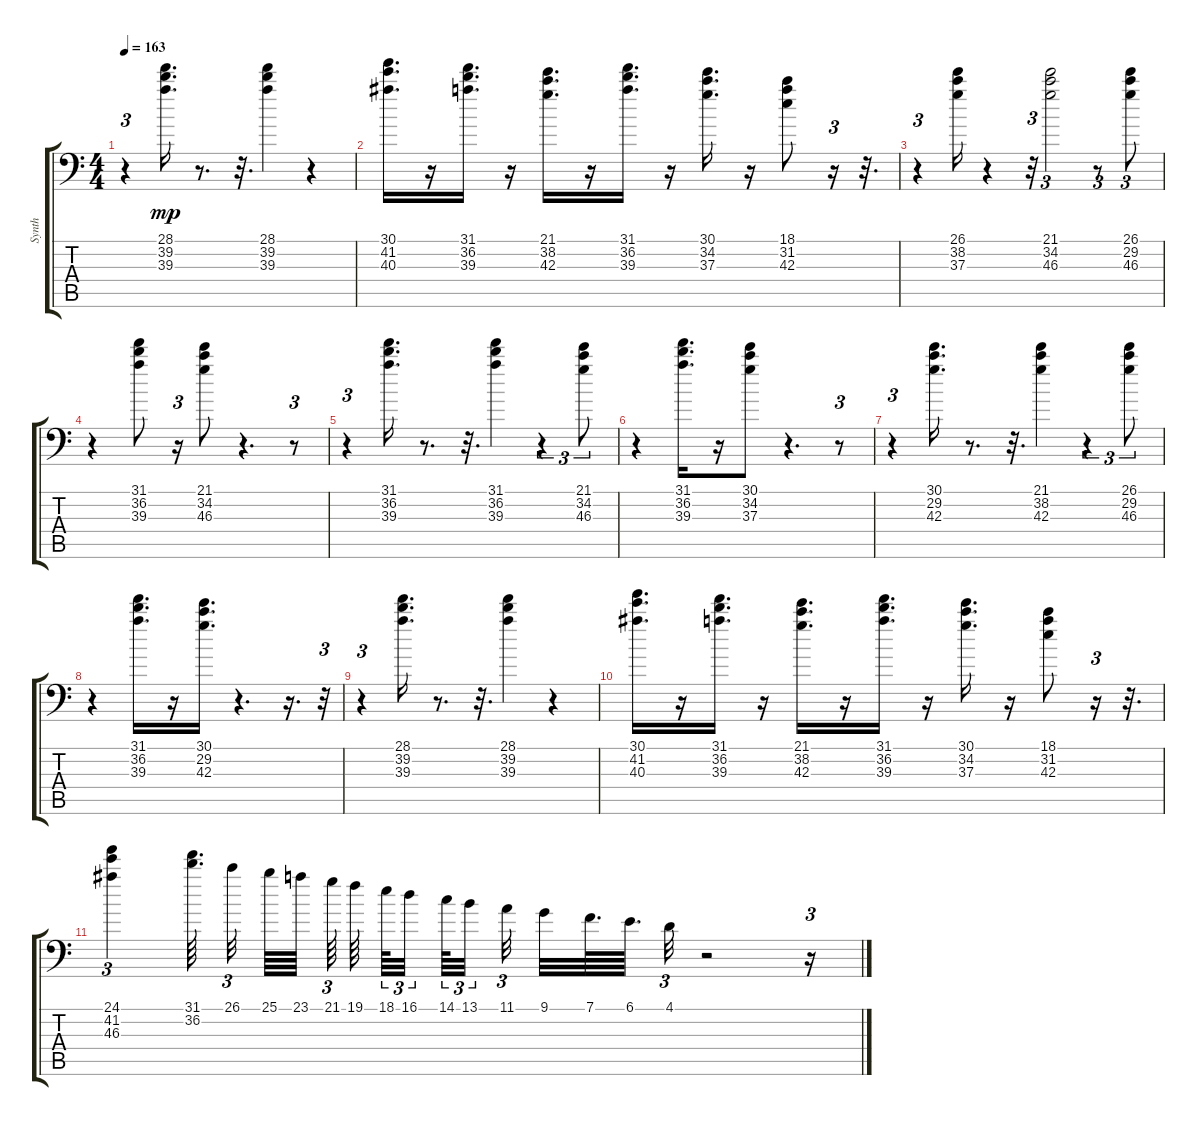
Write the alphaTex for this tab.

\track ("Synth" "Synth") {instrument rockorgan}
\staff {score tabs}
\tuning (Bb3 D3 Gb2 Bb1 D1 Gb0 Bb-1) {hide}
\ts (4 4)
\tempo 163
\clef f4
\ks c
r.4{tu (3 2) dy mp} (28.1 39.2 39.3).16{d} r.8{d} r.32{d} (28.1 39.2 39.3).4 r.4 |
(30.1 41.2 40.3).16{d} r.16 (31.1 36.2 39.3).16{d} r.16 (21.1 38.2 42.3).16{d} r.16 (31.1 36.2 39.3).16{d} r.16 (30.1 34.2 37.3).16{d} r.16 (18.1 31.2 42.3).8 r.16{tu (3 2)} r.32{d} |
r.4{tu (3 2)} (26.1 38.2 37.3).16 r.4 r.32{tu (3 2)} (21.1 34.2 46.3).2{tu (3 2)} r.8{tu (3 2)} (26.1 29.2 46.3).8{tu (3 2)} |
r.4 (31.1 36.2 39.3).8 r.16{tu (3 2)} (21.1 34.2 46.3).8 r.4{d} r.8{tu (3 2)} |
r.4{tu (3 2)} (31.1 36.2 39.3).16{d} r.8{d} r.32{d} (31.1 36.2 39.3).4 r.4{tu (3 2)} (21.1 34.2 46.3).8{tu (3 2)} |
r.4 (31.1 36.2 39.3).16{d} r.16 (30.1 34.2 37.3).8 r.4{d} r.8{tu (3 2)} |
r.4{tu (3 2)} (30.1 29.2 42.3).16{d} r.8{d} r.32{d} (21.1 38.2 42.3).4 r.4{tu (3 2)} (26.1 29.2 46.3).8{tu (3 2)} |
r.4 (31.1 36.2 39.3).16{d} r.16 (30.1 29.2 42.3).16{d} r.4{d} r.16{d} r.32{tu (3 2)} |
r.4{tu (3 2)} (28.1 39.2 39.3).16{d} r.8{d} r.32{d} (28.1 39.2 39.3).4 r.4 |
(30.1 41.2 40.3).16{d} r.16 (31.1 36.2 39.3).16{d} r.16 (21.1 38.2 42.3).16{d} r.16 (31.1 36.2 39.3).16{d} r.16 (30.1 34.2 37.3).16{d} r.16 (18.1 31.2 42.3).8 r.16{tu (3 2)} r.32{d} |
(24.1 41.2 46.3).4{tu (3 2)} (31.1 36.2).64{d} 26.1.32{tu (3 2)} 25.1.64 23.1.64 21.1.64{tu (3 2)} 19.1.64 18.1.64{tu (3 2)} 16.1.32{tu (3 2)} 14.1.64{tu (3 2)} 13.1.32{tu (3 2)} 11.1.32{tu (3 2)} 9.1.32 7.1.64{d} 6.1.64{d} 4.1.32{tu (3 2)} r.2 r.16{tu (3 2)}
